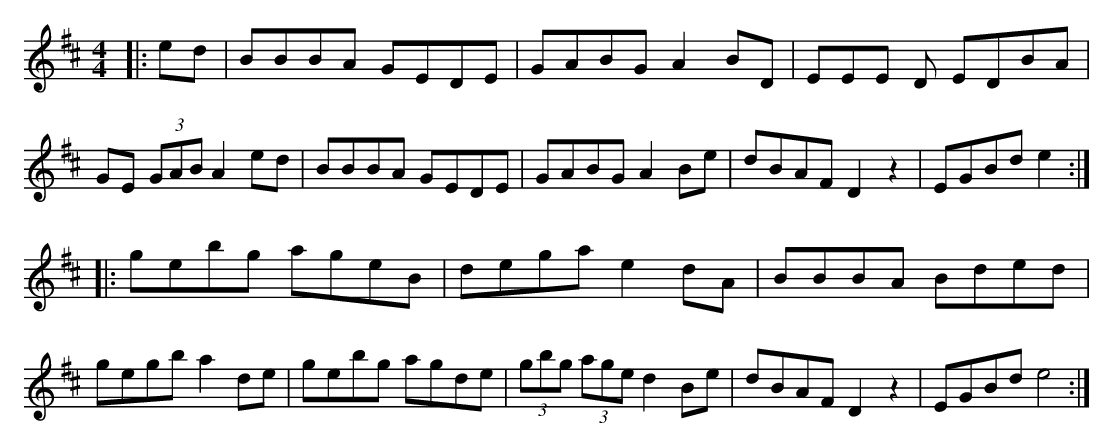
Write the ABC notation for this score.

X:1
M:4/4
K:Edor
|:ed|BBBA GEDE|GABG A2 BD|EEE D EDBA|GE (3GAB A2ed|BBBA GEDE|GABG A2 Be|dBAF D2 z2|EGBd e2:|
|:gebg ageB|dega e2dA|BBBA Bded|gegba2de|gebg agde|(3gbg (3age d2 Be|dBAF D2 z2|EGBd e4:|
